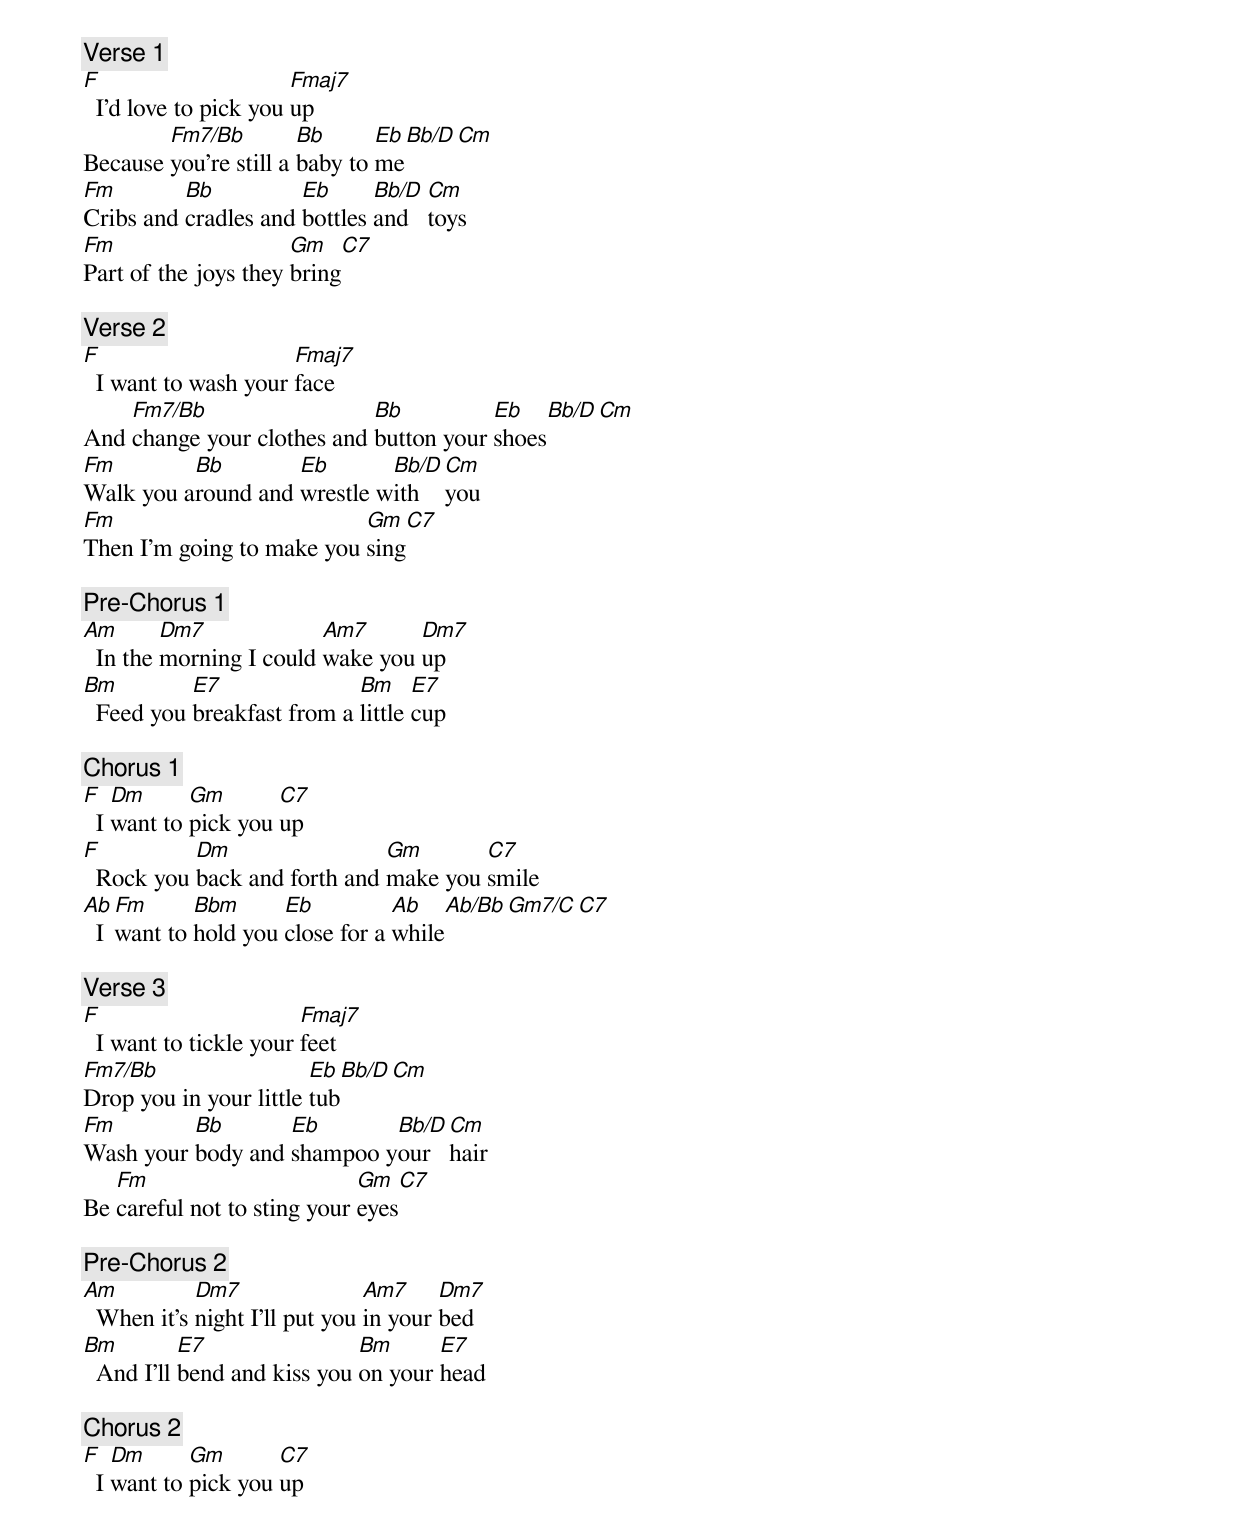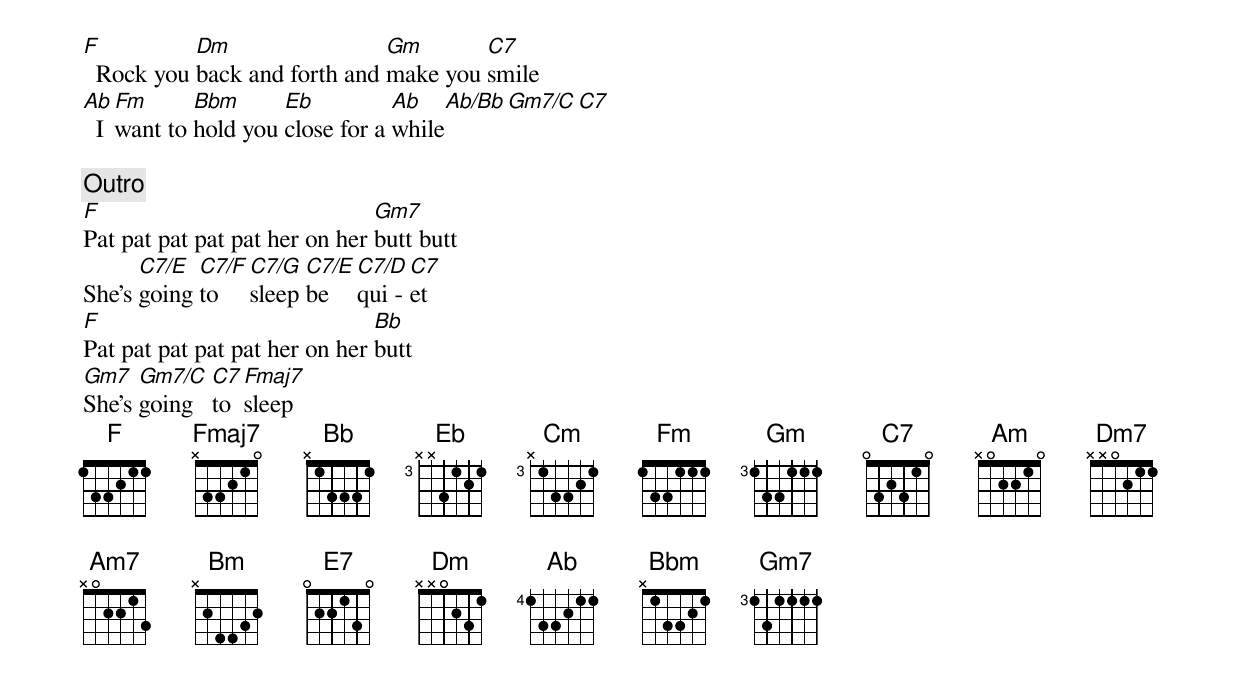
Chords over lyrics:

[Verse 1]
F                      Fmaj7
  I'd love to pick you up
        Fm7/Bb         Bb      Eb  Bb/D  Cm
Because you're still a baby to me
Fm        Bb          Eb      Bb/D  Cm
Cribs and cradles and bottles and   toys
Fm                    Gm     C7
Part of the joys they bring

[Verse 2]
F                     Fmaj7
  I want to wash your face
    Fm7/Bb                  Bb          Eb    Bb/D  Cm
And change your clothes and button your shoes
Fm        Bb        Eb       Bb/D  Cm
Walk you around and wrestle with   you
Fm                         Gm   C7
Then I'm going to make you sing

[Pre-Chorus 1]
Am       Dm7             Am7      Dm7
  In the morning I could wake you up
Bm         E7               Bm     E7
  Feed you breakfast from a little cup

[Chorus 1]
F   Dm      Gm       C7
  I want to pick you up
F          Dm                 Gm       C7
  Rock you back and forth and make you smile
Ab  Fm      Bbm      Eb          Ab    Ab/Bb  Gm7/C  C7
  I want to hold you close for a while

[Verse 3]
F                       Fmaj7
  I want to tickle your feet
Fm7/Bb                  Eb  Bb/D  Cm
Drop you in your little tub
Fm        Bb       Eb       Bb/D  Cm
Wash your body and shampoo your   hair
   Fm                        Gm   C7
Be careful not to sting your eyes

[Pre-Chorus 2]
Am          Dm7                Am7     Dm7
  When it's night I'll put you in your bed
Bm         E7                Bm      E7
  And I'll bend and kiss you on your head

[Chorus 2]
F   Dm      Gm       C7
  I want to pick you up
F          Dm                 Gm       C7
  Rock you back and forth and make you smile
Ab  Fm      Bbm      Eb          Ab    Ab/Bb  Gm7/C  C7
  I want to hold you close for a while

[Outro]
F                              Gm7
Pat pat pat pat pat her on her butt butt
      C7/E  C7/F  C7/G  C7/E  C7/D  C7
She's going to    sleep be    qui - et
F                              Bb
Pat pat pat pat pat her on her butt
Gm7   Gm7/C   C7  Fmaj7
She's going   to  sleep
